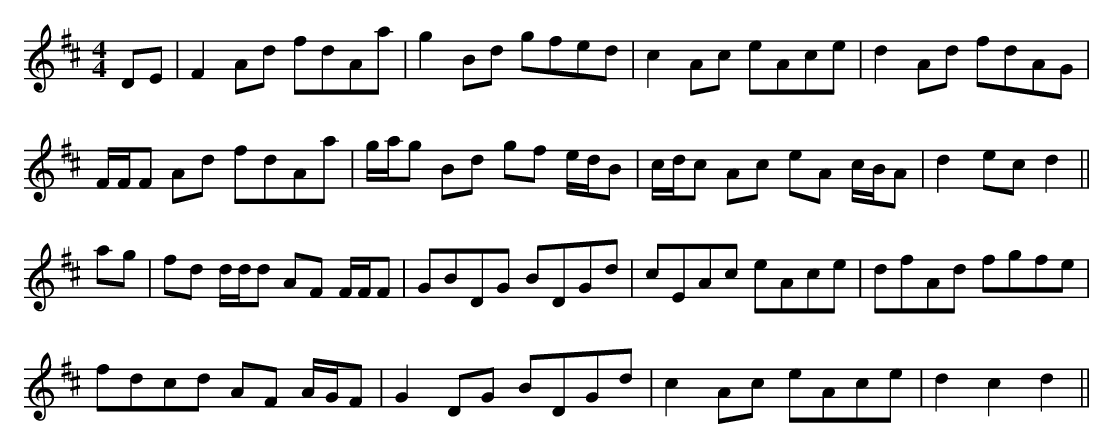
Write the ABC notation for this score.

X:1
M:4/4
K:D
DE|F2 Ad fdAa|g2 Bd gfed|c2 Ac eAce|d2 Ad fdAG|
F/F/F Ad fdAa|g/a/g Bd gf e/d/B|c/d/c Ac eA c/B/A|d2 ec d2||
ag|fd d/d/d AF F/F/F|GBDG BDGd|cEAc eAce|dfAd fgfe|
fdcd AF A/G/F|G2 DG BDGd|c2 Ac eAce|d2 c2 d2||
